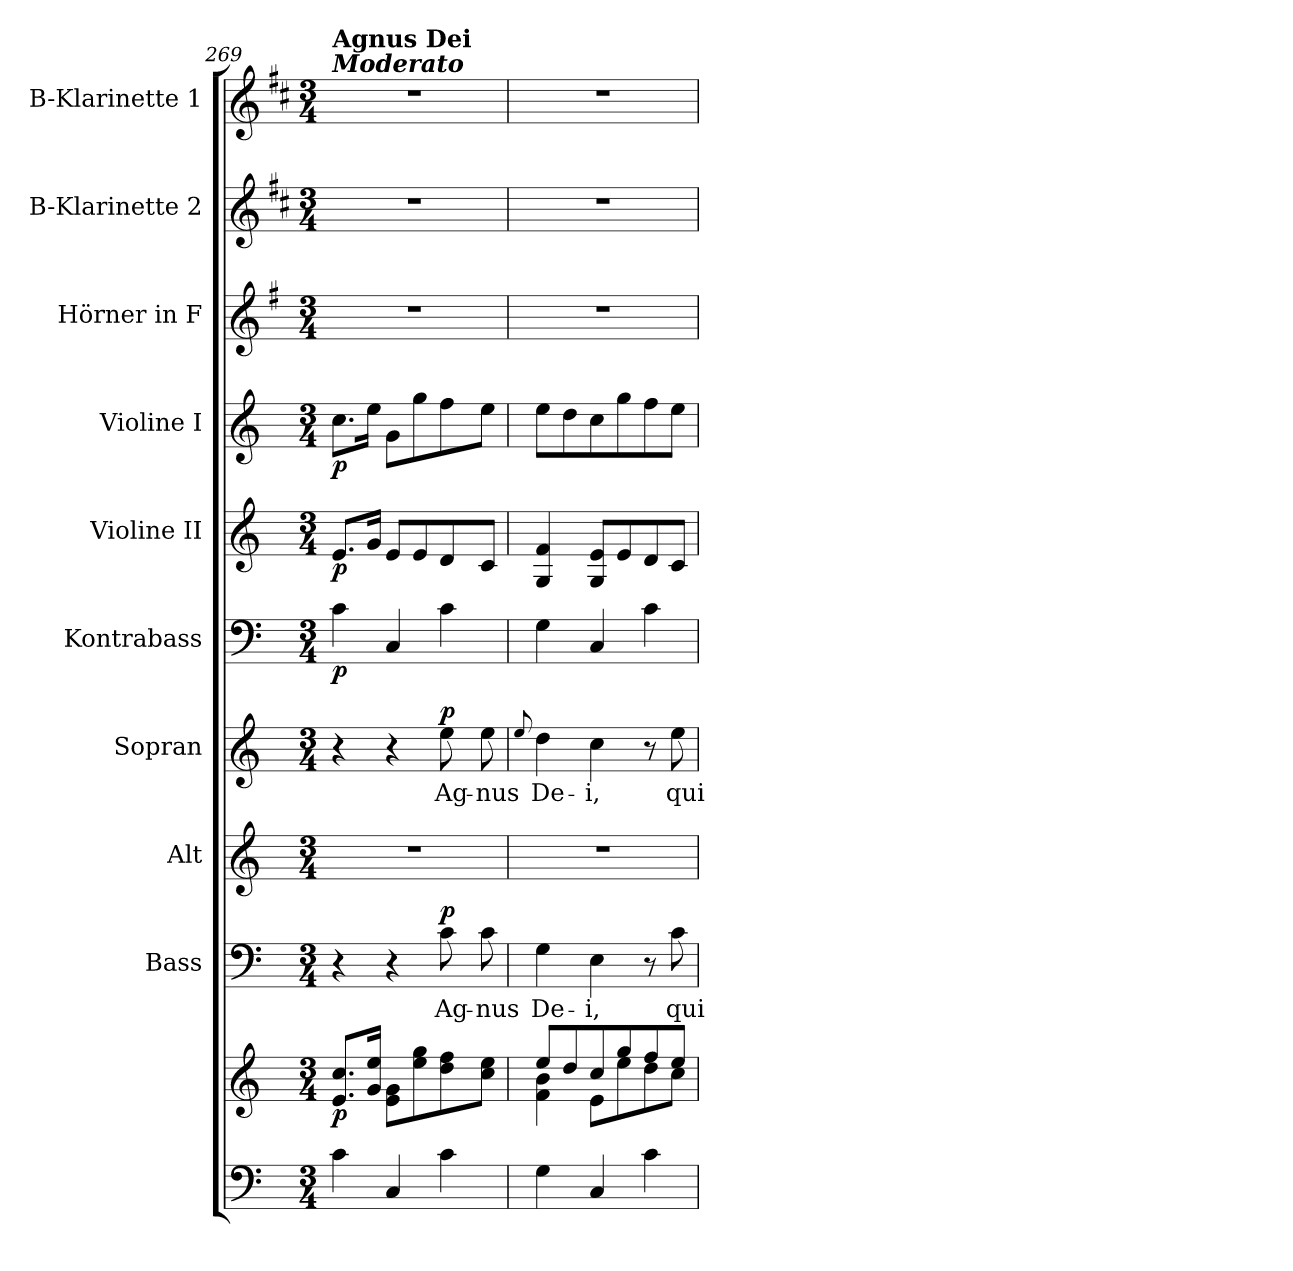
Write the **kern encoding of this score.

**kern	**kern	**dynam	**kern	**text	**dynam	**kern	**kern	**text	**dynam	**kern	**dynam	**kern	**dynam	**kern	**dynam	**kern	**kern	**kern
*part10	*part10	*part10	*part9	*part9	*part9	*part8	*part7	*part7	*part7	*part6	*part6	*part5	*part5	*part4	*part4	*part3	*part2	*part1
*staff11	*staff10	*staff10/11	*staff9	*staff9	*staff9	*staff8	*staff7	*staff7	*staff7	*staff6	*staff6	*staff5	*staff5	*staff4	*staff4	*staff3	*staff2	*staff1
*	*	*	*I"Bass	*	*	*I"Alt	*I"Sopran	*	*	*I"Kontrabass	*	*I"Violine II	*	*I"Violine I	*	*I"Hörner in F	*I"B-Klarinette 2	*I"B-Klarinette 1
*	*	*	*I'B.	*	*	*I'A.	*I'S.	*	*	*I'Kb.	*	*I'Vl. II	*	*I'Vl. I	*	*	*I'B Kl. 2	*I'B Kl. 1
!!LO:PB:g=z
*clefF4	*clefG2	*	*clefF4	*	*	*clefG2	*clefG2	*	*	*clefF4	*	*clefG2	*	*clefG2	*	*clefG2	*clefG2	*clefG2
*	*	*	*	*	*	*	*	*	*	*ITrd7c12	*	*	*	*	*	*ITrd4c7	*ITrd1c2	*ITrd1c2
*k[]	*k[]	*	*k[]	*	*	*k[]	*k[]	*	*	*k[]	*	*k[]	*	*k[]	*	*k[]	*k[]	*k[]
*C:	*C:	*	*C:	*	*	*C:	*C:	*	*	*C:	*	*C:	*	*C:	*	*C:	*C:	*C:
*M3/4	*M3/4	*	*M3/4	*	*	*M3/4	*M3/4	*	*	*M3/4	*	*M3/4	*	*M3/4	*	*M3/4	*M3/4	*M3/4
=269	=269	=269	=269	=269	=269	=269	=269	=269	=269	=269	=269	=269	=269	=269	=269	=269	=269	=269
!	!	!	!	!	!	!	!	!	!	!	!	!	!	!	!	!	!	!LO:TX:a:Bi:t=Moderato
!	!	!	!	!	!	!	!	!	!	!	!	!	!	!	!	!	!	!LO:TX:a:B:t=Agnus Dei
!	!	!LO:DY:b	!	!	!	!	!	!	!	!	!LO:DY:b	!	!LO:DY:b	!	!LO:DY:b	!	!	!
4c\	8.e/ 8.cc/L	p	4r	.	.	2.r	4r	.	.	4C\	p	8.e/L	p	8.cc\L	p	2.r	2.r	2.r
.	16g/ 16ee/Jk	.	.	.	.	.	.	.	.	.	.	16g/Jk	.	16ee\Jk	.	.	.	.
4C/	8e\ 8g\L	.	4r	.	.	.	4r	.	.	4CC/	.	8e/L	.	8g\L	.	.	.	.
.	8ee\ 8gg\	.	.	.	.	.	.	.	.	.	.	8e/	.	8gg\	.	.	.	.
!	!	!	!	!LO:LY:b	!LO:DY:a	!	!	!LO:LY:b	!LO:DY:a	!	!	!	!	!	!	!	!	!
4c\	8dd\ 8ff\	.	8c\	Ag-	p	.	8ee\	Ag-	p	4C\	.	8d/	.	8ff\	.	.	.	.
!	!	!	!	!LO:LY:b	!	!	!	!LO:LY:b	!	!	!	!	!	!	!	!	!	!
.	8cc\ 8ee\J	.	8c\	-nus	.	.	8ee\	-nus	.	.	.	8c/J	.	8ee\J	.	.	.	.
=270	=270	=270	=270	=270	=270	=270	=270	=270	=270	=270	=270	=270	=270	=270	=270	=270	=270	=270
.	.	.	.	.	.	.	8qqee/	.	.	.	.	.	.	.	.	.	.	.
*	*^	*	*	*	*	*	*	*	*	*	*	*	*	*	*	*	*	*
!	!	!	!	!	!LO:LY:b	!	!	!	!LO:LY:b	!	!	!	!	!	!	!	!	!	!
4G\	8ee/L	4f\ 4b\	.	4G\	De-	.	2.r	4dd\	De-	.	4GG\	.	4G/ 4f/	.	8ee\L	.	2.r	2.r	2.r
.	8dd/	.	.	.	.	.	.	.	.	.	.	.	.	.	8dd\	.	.	.	.
!	!	!	!	!	!LO:LY:b	!	!	!	!LO:LY:b	!	!	!	!	!	!	!	!	!	!
4C/	8cc/	8e\L	.	4E\	-i,	.	.	4cc\	-i,	.	4CC/	.	8G/ 8e/L	.	8cc\	.	.	.	.
.	8gg/	8ee\	.	.	.	.	.	.	.	.	.	.	8e/	.	8gg\	.	.	.	.
4c\	8ff/	8dd\	.	8r	.	.	.	8r	.	.	4C\	.	8d/	.	8ff\	.	.	.	.
!	!	!	!	!	!LO:LY:b	!	!	!	!LO:LY:b	!	!	!	!	!	!	!	!	!	!
.	8ee/J	8cc\J	.	8c\	qui	.	.	8ee\	qui	.	.	.	8c/J	.	8ee\J	.	.	.	.
*	*v	*v	*	*	*	*	*	*	*	*	*	*	*	*	*	*	*	*	*
=	=	=	=	=	=	=	=	=	=	=	=	=	=	=	=	=	=	=
*-	*-	*-	*-	*-	*-	*-	*-	*-	*-	*-	*-	*-	*-	*-	*-	*-	*-	*-
